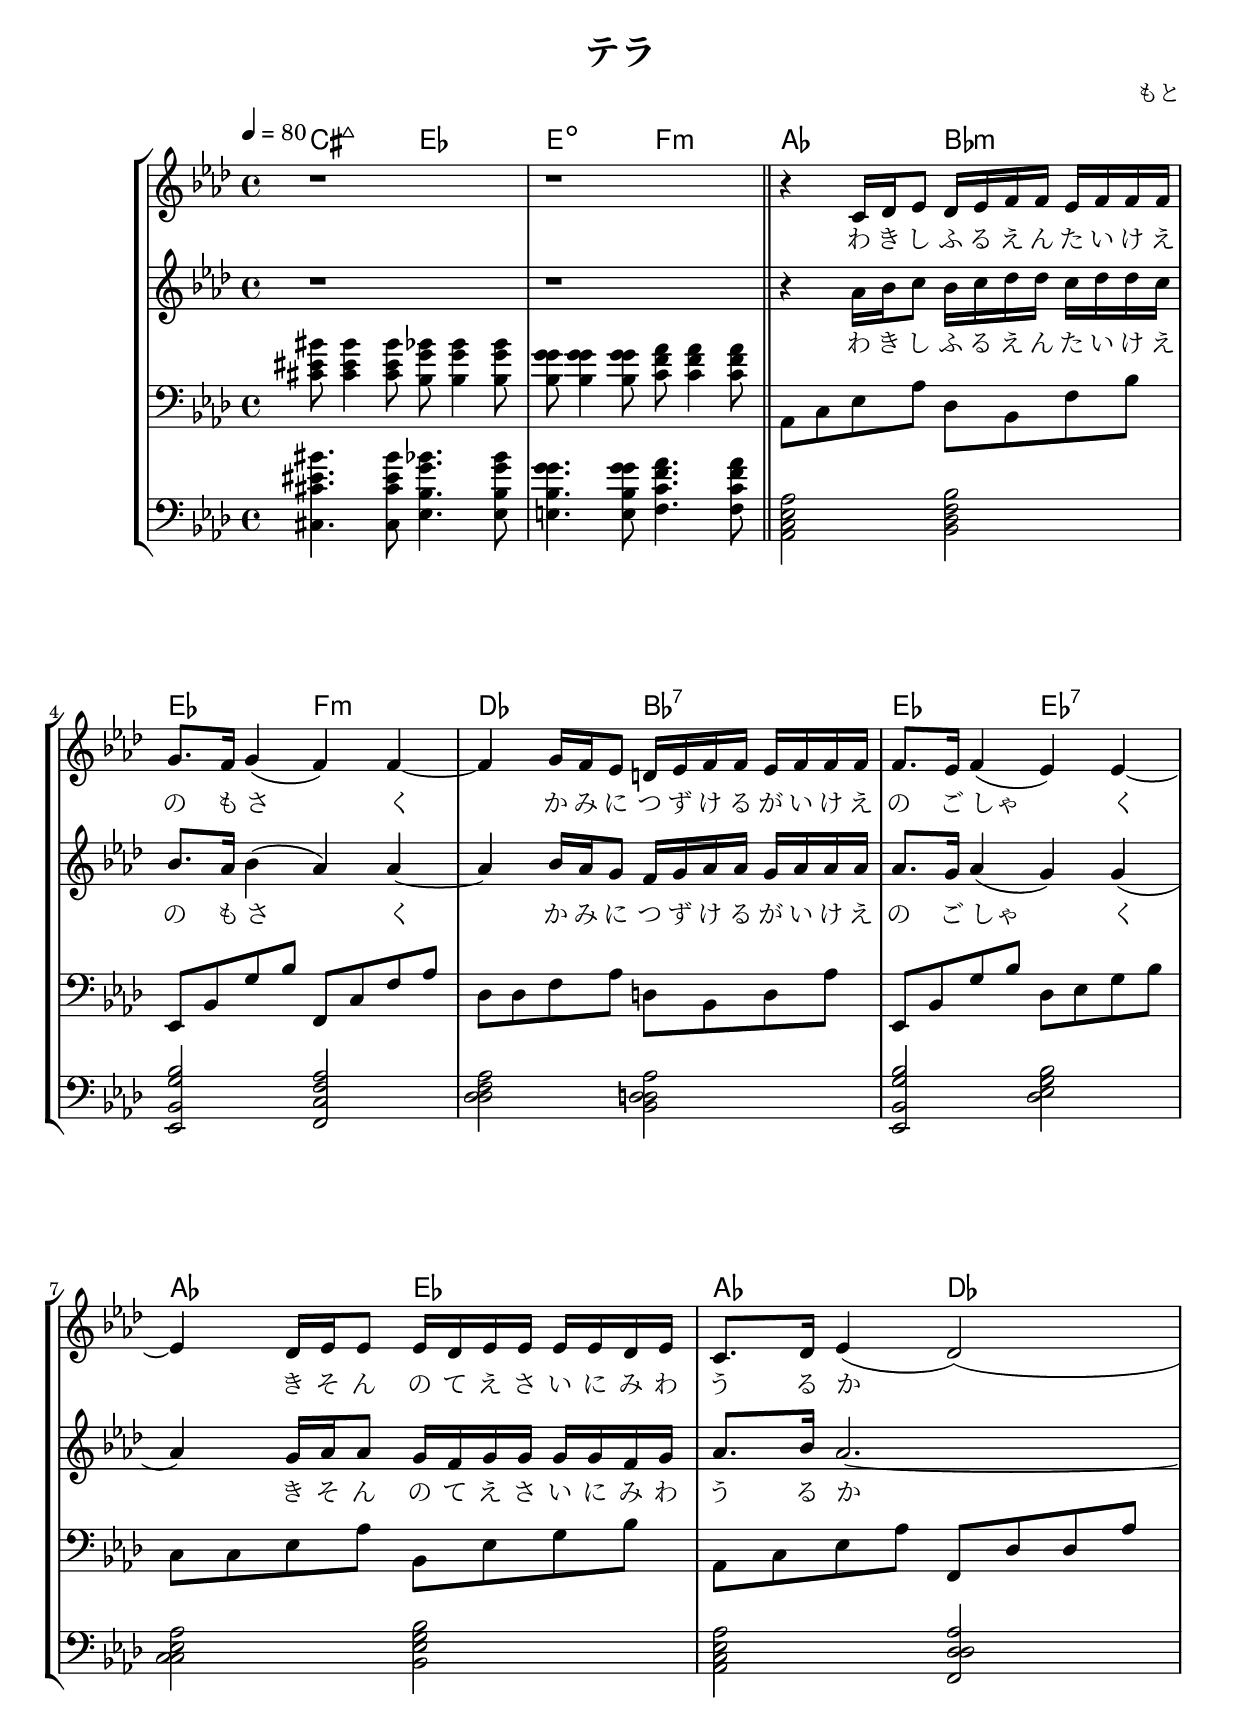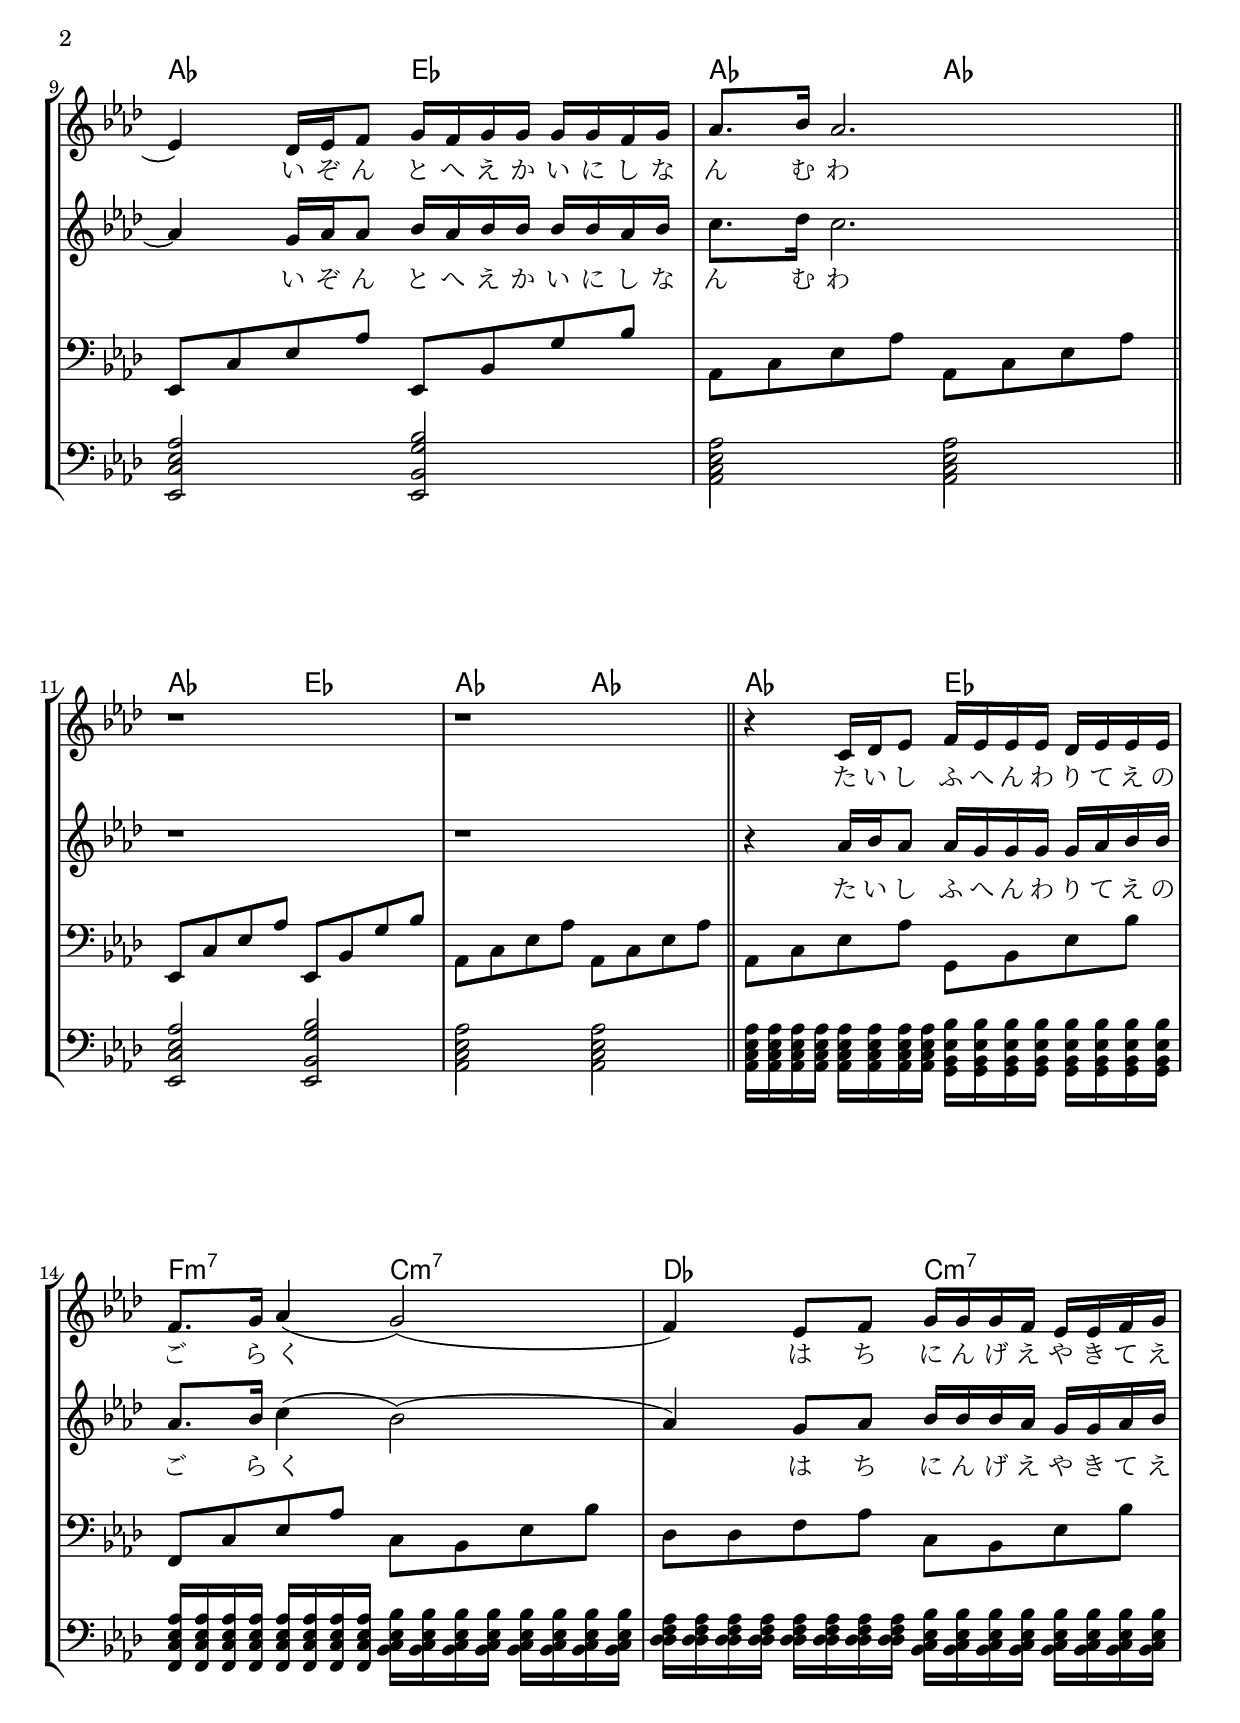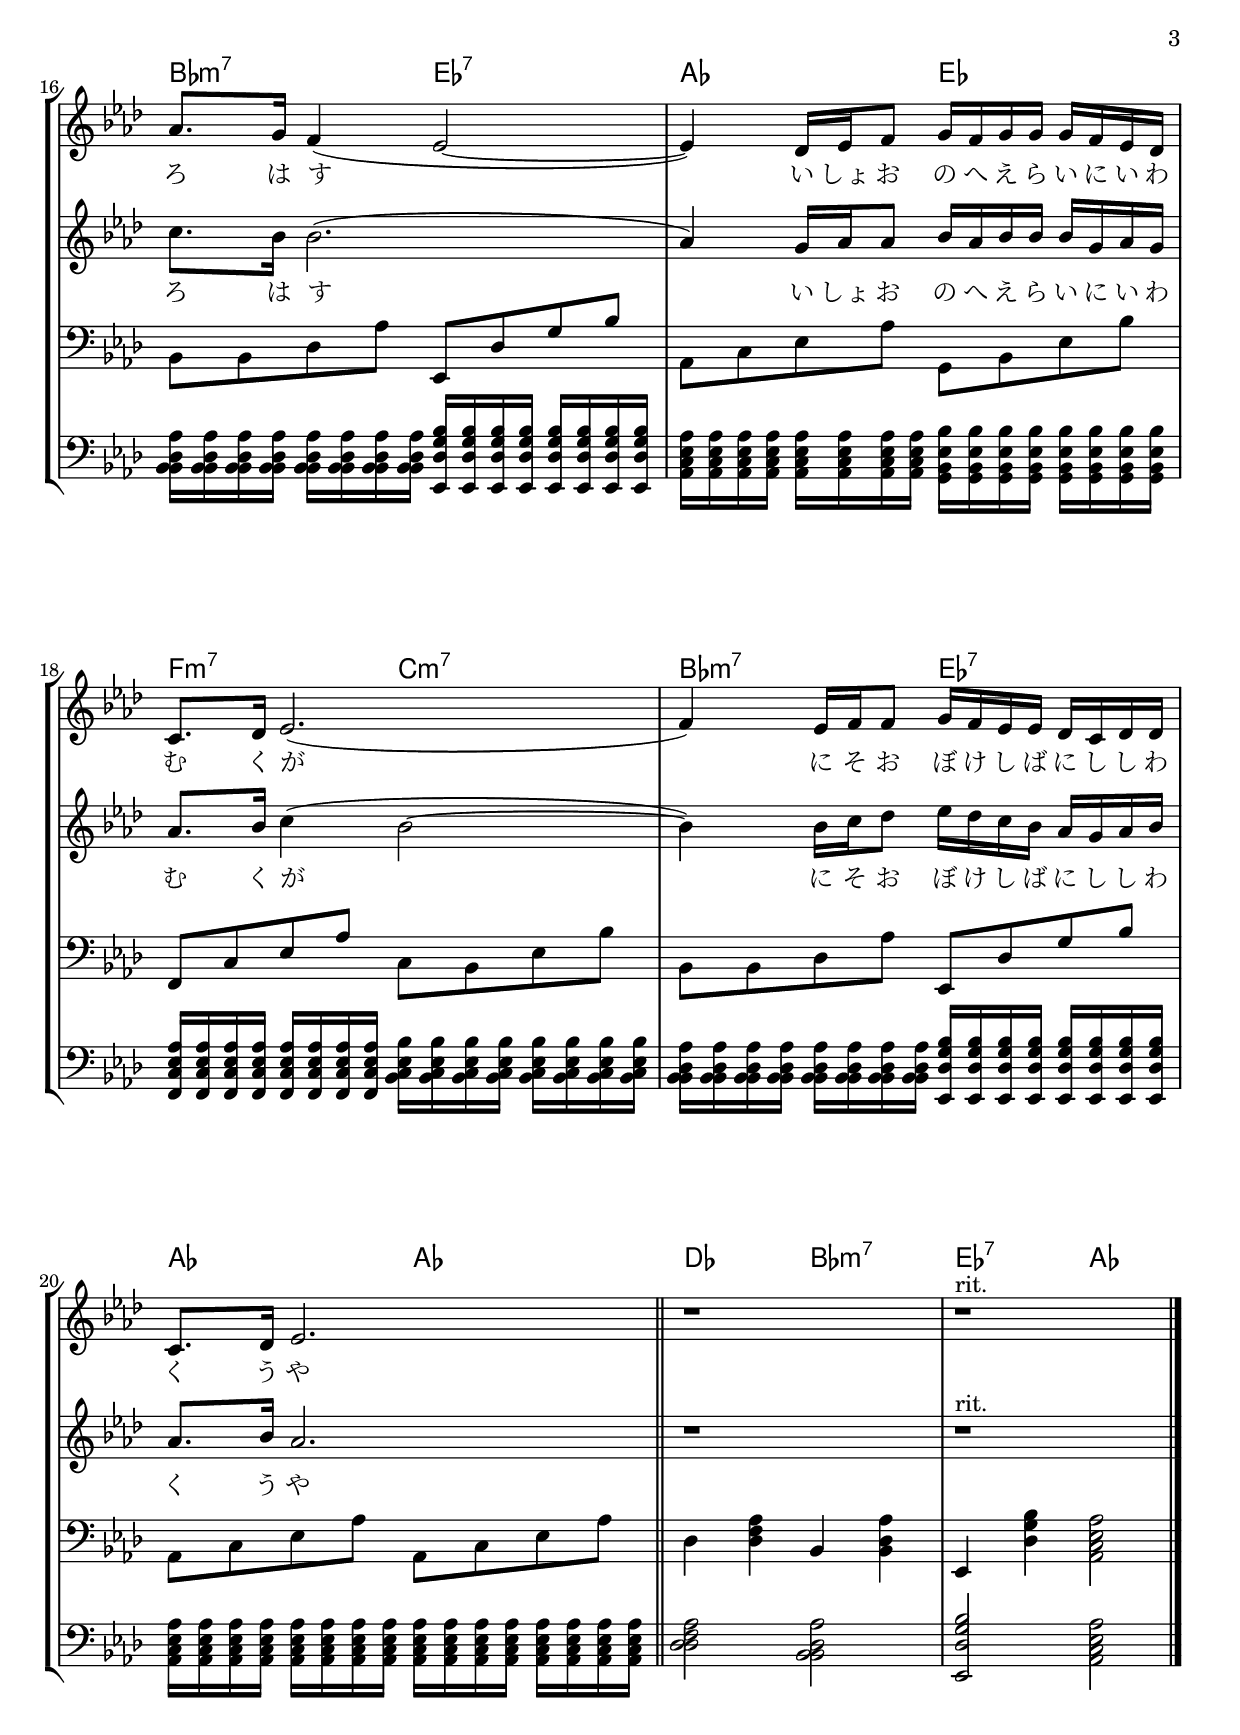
\version "2.12.1"

\header {
	title = \markup {テラ}
	composer = \markup \center-column {もと}
}

harmony = \chordmode {
	cis2:maj7 es e:dim f:m 

	as bes:m es f:m des bes:7 es es:7 as es as des as es as as 

	as es as as 

	as es f:min7 c:min7 des c:min7 bes:min7 es:7 as es f:min7 c:min7 bes:min7 es:7 as as 

	des bes:min7 es:7 as 
}

melody = {
	\key as \major
	\tempo 4 = 80
	r1 | r1   
	\set Staff.midiInstrument = #"mmi0.52"
	r4 c'16  des'16  es'8  des'16  es'16  f'16  f'16  es'16  f'16  f'16  f'16 
	g'8.  f'16  g'4  (f'4)  f'4~ 
	f'4  g'16  f'16  es'8  d'16  es'16  f'16  f'16  es'16  f'16  f'16  f'16 
	f'8.  es'16  f'4  (es'4)  es'4~ 
	es'4  des'16  es'16  es'8  es'16  des'16  es'16  es'16  es'16  es'16  des'16  es'16 
	c'8.  des'16  es'4  (des'2) 
	(es'4)  des'16  es'16  f'8  g'16  f'16  g'16  g'16  g'16  g'16  f'16  g'16 
	as'8.  bes'16  as'2.
	r1 | r1   
	\set Staff.midiInstrument = #"mmi0.52"
	r4 c'16  des'16  es'8  f'16  es'16  es'16  es'16  des'16  es'16  es'16  es'16 
	f'8.  g'16  as'4  (g'2) 
	(f'4)  es'8  f'8  g'16  g'16  g'16  f'16  es'16  es'16  f'16  g'16 
	as'8.  g'16  f'4  (es'2~ 
	es'4)  des'16  es'16  f'8  g'16  f'16  g'16  g'16  g'16  f'16  es'16  des'16 
	c'8.  des'16  es'2. 
	(f'4)  es'16  f'16  f'8  g'16  f'16  es'16  es'16  des'16  c'16  des'16  des'16 
	c'8.  des'16  es'2.
	r1 | r1^"rit." \bar "|."
}

words = \lyricmode {
	
	わ  き  し  ふ  る  え  ん  た  い  け  え  の  も  さ  く  か  み  に  つ  ず  け  る  が  い  け  え  の  ご  しゃ  く  き  そ  ん  の  て  え  さ  い  に  み  わ  う  る  か  い  ぞ  ん  と  へ  え  か  い  に  し  な  ん  む  わ  
	
	た  い  し  ふ  へ  ん  わ  り  て  え  の  ご  ら  く  は  ち  に  ん  げ  え  や  き  て  え  ろ  は  す  い  しょ  お  の  へ  え  ら  い  に  い  わ  む  く  が  に  そ  お  ぼ  け  し  ば  に  し  し  わ  く  う  や  
	
}

secondmelody = {
	\key as \major
	\tempo 4 = 80
	r1 | r1   
	\set Staff.midiInstrument = #"fss0.35"
	r4 as'16  bes'16  c''8  bes'16  c''16  des''16  des''16  c''16  des''16  des''16  c''16 
	bes'8.  as'16  bes'4  (as'4)  as'4~ 
	as'4  bes'16  as'16  g'8  f'16  g'16  as'16  as'16  g'16  as'16  as'16  as'16 
	as'8.  g'16  as'4  (g'4)  g'4 
	(as'4)  g'16  as'16  as'8  g'16  f'16  g'16  g'16  g'16  g'16  f'16  g'16 
	as'8.  bes'16  as'2.~ 
	as'4  g'16  as'16  as'8  bes'16  as'16  bes'16  bes'16  bes'16  bes'16  as'16  bes'16 
	c''8.  des''16  c''2.
	r1 | r1   
	\set Staff.midiInstrument = #"fss0.35"
	r4 as'16  bes'16  as'8  as'16  g'16  g'16  g'16  g'16  as'16  bes'16  bes'16 
	as'8.  bes'16  c''4  (bes'2) 
	(as'4)  g'8  as'8  bes'16  bes'16  bes'16  as'16  g'16  g'16  as'16  bes'16 
	c''8.  bes'16  bes'2. 
	(as'4)  g'16  as'16  as'8  bes'16  as'16  bes'16  bes'16  bes'16  g'16  as'16  g'16 
	as'8.  bes'16  c''4  (bes'2~ 
	bes'4)  bes'16  c''16  des''8  es''16  des''16  c''16  bes'16  as'16  g'16  as'16  bes'16 
	as'8.  bes'16  as'2.
	r1 | r1^"rit." \bar "|."
}

secondwords = \lyricmode {
	
	わ  き  し  ふ  る  え  ん  た  い  け  え  の  も  さ  く  か  み  に  つ  ず  け  る  が  い  け  え  の  ご  しゃ  く  き  そ  ん  の  て  え  さ  い  に  み  わ  う  る  か  い  ぞ  ん  と  へ  え  か  い  に  し  な  ん  む  わ  
	
	た  い  し  ふ  へ  ん  わ  り  て  え  の  ご  ら  く  は  ち  に  ん  げ  え  や  き  て  え  ろ  は  す  い  しょ  お  の  へ  え  ら  い  に  い  わ  む  く  が  に  そ  お  ぼ  け  し  ば  に  し  し  わ  く  う  や  
	
}

tempochange = {
	\tempo 4 = 80
	r1 | r1 \bar "||"
	\tempo 4 = 80
	r1 | r1 | r1 | r1 | r1 | r1 | r1 | r1 \bar "||"
	\tempo 4 = 80
	r1 | r1 \bar "||"
	\tempo 4 = 80
	r1 | r1 | r1 | r1 | r1 | r1 | r1 | r1 \bar "||"
	\tempo 4 = 80
	r1 | \tempo 4 = 60 r2 \tempo 4 = 53 r2 \bar "|."
}

mainacc = {
	\clef bass
	\set Staff.midiInstrument = #"Acoustic grand"
	\key as \major
	\tempo 4 = 80
	<cis' eis' bis'>8 <cis' eis' bis'>4 <cis' eis' bis'>8
	<bes g' bes'>8 <bes g' bes'>4 <bes g' bes'>8
	<bes g' g'>8 <bes g' g'>4 <bes g' g'>8
	<c' f' as'>8 <c' f' as'>4 <c' f' as'>8
	\bar "||"

	\set Staff.midiInstrument = #"Acoustic Guitar (steel)"
	as,8 c8 es8 as8
	des8 bes,8 f8 bes8
	es,8 bes,8 g8 bes8
	f,8 c8 f8 as8
	des8 des8 f8 as8
	d8 bes,8 d8 as8
	es,8 bes,8 g8 bes8
	des8 es8 g8 bes8
	c8 c8 es8 as8
	bes,8 es8 g8 bes8
	as,8 c8 es8 as8
	f,8 des8 des8 as8
	es,8 c8 es8 as8
	es,8 bes,8 g8 bes8
	as,8 c8 es8 as8
	as,8 c8 es8 as8
	\bar "||"

	\set Staff.midiInstrument = #"Bright Acoustic"
	es,8 c8 es8 as8
	es,8 bes,8 g8 bes8
	as,8 c8 es8 as8
	as,8 c8 es8 as8
	\bar "||"

	\set Staff.midiInstrument = #"Acoustic grand"
	as,8 c8 es8 as8
	g,8 bes,8 es8 bes8
	f,8 c8 es8 as8
	c8 bes,8 es8 bes8
	des8 des8 f8 as8
	c8 bes,8 es8 bes8
	bes,8 bes,8 des8 as8
	es,8 des8 g8 bes8
	as,8 c8 es8 as8
	g,8 bes,8 es8 bes8
	f,8 c8 es8 as8
	c8 bes,8 es8 bes8
	bes,8 bes,8 des8 as8
	es,8 des8 g8 bes8
	as,8 c8 es8 as8
	as,8 c8 es8 as8
	\bar "||"

	\set Staff.midiInstrument = #"Bright Acoustic"
	des4 <des f as>4
	bes,4 <bes, des as>4
	es,4 <des g bes>4
	<as, c es as>2
	\bar "|."
}

subacc = {
	\clef bass
	\set Staff.midiInstrument = #"Electric Guitar (clean)"
	\key as \major
	\tempo 4 = 80
	<cis cis' eis' bis'>4. <cis cis' eis' bis'>8
	<es bes g' bes'>4. <es bes g' bes'>8
	<e bes g' g'>4. <e bes g' g'>8
	<f c' f' as'>4. <f c' f' as'>8
	\bar "||"

	\set Staff.midiInstrument = #"Acoustic grand"
	<as, c es as>2
	<des bes, f bes>2
	<es, bes, g bes>2
	<f, c f as>2
	<des des f as>2
	<d bes, d as>2
	<es, bes, g bes>2
	<des es g bes>2
	<c c es as>2
	<bes, es g bes>2
	<as, c es as>2
	<f, des des as>2
	<es, c es as>2
	<es, bes, g bes>2
	<as, c es as>2
	<as, c es as>2
	\bar "||"

	\set Staff.midiInstrument = #"Electric Guitar (clean)"
	<es, c es as>2
	<es, bes, g bes>2
	<as, c es as>2
	<as, c es as>2
	\bar "||"

	\set Staff.midiInstrument = #"Electric Guitar (clean)"
	<as, c es as>16 <as, c es as>16 <as, c es as>16 <as, c es as>16 <as, c es as>16 <as, c es as>16 <as, c es as>16 <as, c es as>16
	 <g, bes, es bes>16 <g, bes, es bes>16 <g, bes, es bes>16 <g, bes, es bes>16 <g, bes, es bes>16 <g, bes, es bes>16 <g, bes, es bes>16 <g, bes, es bes>16
	 <f, c es as>16 <f, c es as>16 <f, c es as>16 <f, c es as>16 <f, c es as>16 <f, c es as>16 <f, c es as>16 <f, c es as>16
	 <c bes, es bes>16 <c bes, es bes>16 <c bes, es bes>16 <c bes, es bes>16 <c bes, es bes>16 <c bes, es bes>16 <c bes, es bes>16 <c bes, es bes>16
	 <des des f as>16 <des des f as>16 <des des f as>16 <des des f as>16 <des des f as>16 <des des f as>16 <des des f as>16 <des des f as>16
	 <c bes, es bes>16 <c bes, es bes>16 <c bes, es bes>16 <c bes, es bes>16 <c bes, es bes>16 <c bes, es bes>16 <c bes, es bes>16 <c bes, es bes>16
	 <bes, bes, des as>16 <bes, bes, des as>16 <bes, bes, des as>16 <bes, bes, des as>16 <bes, bes, des as>16 <bes, bes, des as>16 <bes, bes, des as>16 <bes, bes, des as>16
	 <es, des g bes>16 <es, des g bes>16 <es, des g bes>16 <es, des g bes>16 <es, des g bes>16 <es, des g bes>16 <es, des g bes>16 <es, des g bes>16
	 <as, c es as>16 <as, c es as>16 <as, c es as>16 <as, c es as>16 <as, c es as>16 <as, c es as>16 <as, c es as>16 <as, c es as>16
	 <g, bes, es bes>16 <g, bes, es bes>16 <g, bes, es bes>16 <g, bes, es bes>16 <g, bes, es bes>16 <g, bes, es bes>16 <g, bes, es bes>16 <g, bes, es bes>16
	 <f, c es as>16 <f, c es as>16 <f, c es as>16 <f, c es as>16 <f, c es as>16 <f, c es as>16 <f, c es as>16 <f, c es as>16
	 <c bes, es bes>16 <c bes, es bes>16 <c bes, es bes>16 <c bes, es bes>16 <c bes, es bes>16 <c bes, es bes>16 <c bes, es bes>16 <c bes, es bes>16
	 <bes, bes, des as>16 <bes, bes, des as>16 <bes, bes, des as>16 <bes, bes, des as>16 <bes, bes, des as>16 <bes, bes, des as>16 <bes, bes, des as>16 <bes, bes, des as>16
	 <es, des g bes>16 <es, des g bes>16 <es, des g bes>16 <es, des g bes>16 <es, des g bes>16 <es, des g bes>16 <es, des g bes>16 <es, des g bes>16
	 <as, c es as>16 <as, c es as>16 <as, c es as>16 <as, c es as>16 <as, c es as>16 <as, c es as>16 <as, c es as>16 <as, c es as>16
	 <as, c es as>16 <as, c es as>16 <as, c es as>16 <as, c es as>16 <as, c es as>16 <as, c es as>16 <as, c es as>16 <as, c es as>16
	\bar "||"

	\set Staff.midiInstrument = #"Electric Guitar (clean)"
	<des des f as>2
	<bes, bes, des as>2
	<es, des g bes>2
	<as, c es as>2
	\bar "|."
}

percA = {
	\drummode {
	\times 16/12{ cymr8. cymr8 cymr16 cymr8. cymr8 cymr16 } |\times 16/12{ cymr8. cymr8 cymr4. r16 } \bar "||"
	\times 16/12{ cymr8. cymr8 cymr16 cymr8. cymr8 cymr16 } |\times 16/12{ r8. cymr8 cymr16 cymr8. cymr8 cymr16 } |\times 16/12{ cymr8. cymr8 cymr16 cymr8. cymr8 cymr16 } |\times 16/12{ r8. cymr8 cymr16 cymr8. cymr8 cymr16 } |\times 16/12{ cymr8. cymr8 cymr16 cymr8. cymr8 cymr16 } |\times 16/12{ r8. cymr8 cymr16 cymr8. cymr8 cymr16 } |\times 16/12{ cymr8. cymr8 cymr16 cymr8. cymr8 cymr16 } |\times 16/12{ cymr8. cymr8 cymr4. r16 } \bar "||"
	\times 16/12{ cymr8. cymr8 cymr16 cymr8. cymr8 cymr16 } |\times 16/12{ cymr8. cymr8 cymr4. r16 } \bar "||"
	\times 16/12{ cymr8. cymr8 cymr16 cymr8. cymr8 cymr16 } |\times 16/12{ r8. cymr8 cymr16 cymr8. cymr8 cymr16 } |\times 16/12{ cymr8. cymr8 cymr16 cymr8. cymr8 cymr16 } |\times 16/12{ r8. cymr8 cymr16 cymr8. cymr8 cymr16 } |\times 16/12{ cymr8. cymr8 cymr16 cymr8. cymr8 cymr16 } |\times 16/12{ r8. cymr8 cymr16 cymr8. cymr8 cymr16 } |\times 16/12{ cymr8. cymr8 cymr16 cymr8. cymr8 cymr16 } |\times 16/12{ cymr8. cymr8 cymr4. r16 } \bar "||"
	\times 16/12{ cymr8. cymr8 cymr16 cymr8. cymr8 cymr16 } |\times 16/12{ cymr8. cymr8 cymr4. r16 } \bar "|."
	}
}

percB = {
	\drummode {
	\times 16/12{ r2 r8 hhp8 } |\times 16/12{ r2. } \bar "||"
	\times 16/12{ r2 r8 hhp8 } |\times 16/12{ r2. } |\times 16/12{ r2 r8 hhp8 } |\times 16/12{ hhp2. } |\times 16/12{ r2 r8 hhp8 } |\times 16/12{ r2. } |\times 16/12{ r2 r8 hhp8 } |\times 16/12{ hhp2. } \bar "||"
	\times 16/12{ r2 r8 hhp8 } |\times 16/12{ r2. } \bar "||"
	\times 16/12{ r2 r8 hhp8 } |\times 16/12{ r2. } |\times 16/12{ r2 r8 hhp8 } |\times 16/12{ hhp2. } |\times 16/12{ r2 r8 hhp8 } |\times 16/12{ r2. } |\times 16/12{ r2 r8 hhp8 } |\times 16/12{ hhp2. } \bar "||"
	\times 16/12{ r2 r8 hhp8 } |\times 16/12{ r2. } \bar "|."
	}
}

percC = {
	\drummode {
	\times 16/12{ bd4. bd4 r16 bd16 } |\times 16/12{ bd4 r16 bd16 bd4. } \bar "||"
	\times 16/12{ bd4. bd4 r16 bd16 } |\times 16/12{ bd4. bd4. } |\times 16/12{ bd4. bd4 r16 bd16 } |\times 16/12{ bd4. bd4 r16 bd16 } |\times 16/12{ bd4. bd4 r16 bd16 } |\times 16/12{ bd4. bd4. } |\times 16/12{ bd4. bd4 r16 bd16 } |\times 16/12{ bd4 r16 bd16 bd4. } \bar "||"
	\times 16/12{ bd4. bd4 r16 bd16 } |\times 16/12{ bd4 r16 bd16 bd4. } \bar "||"
	\times 16/12{ bd4. bd4 r16 bd16 } |\times 16/12{ bd4. bd4. } |\times 16/12{ bd4. bd4 r16 bd16 } |\times 16/12{ bd4. bd4 r16 bd16 } |\times 16/12{ bd4. bd4 r16 bd16 } |\times 16/12{ bd4. bd4. } |\times 16/12{ bd4. bd4 r16 bd16 } |\times 16/12{ bd4 r16 bd16 bd4. } \bar "||"
	\times 16/12{ bd4. bd4 r16 bd16 } |\times 16/12{ bd4 r16 bd16 bd4. } \bar "|."
	}
}

percD = {
	\drummode {
	\times 16/12{ r2. } |\times 16/12{ rb2. } \bar "||"
	\times 16/12{ r2. } |\times 16/12{ rb2. } |\times 16/12{ r2. } |\times 16/12{ rb2. } |\times 16/12{ r2. } |\times 16/12{ rb2. } |\times 16/12{ r2. } |\times 16/12{ rb2. } \bar "||"
	\times 16/12{ r2. } |\times 16/12{ rb2. } \bar "||"
	\times 16/12{ r2. } |\times 16/12{ rb2. } |\times 16/12{ r2. } |\times 16/12{ rb2. } |\times 16/12{ r2. } |\times 16/12{ rb2. } |\times 16/12{ r2. } |\times 16/12{ rb2. } \bar "||"
	\times 16/12{ r2. } |\times 16/12{ rb2. } \bar "|."
	}
}

percE = {
	\drummode {
	r1 |\times 16/12{ r4. sn8 sn4 } \bar "||"
	r1 |r1 |r1 |r1 |r1 |r1 |r1 |\times 16/12{ r4. sn8 sn4 } \bar "||"
	r1 |\times 16/12{ r4. sn8 sn4 } \bar "||"
	r1 |r1 |r1 |r1 |r1 |r1 |r1 |\times 16/12{ r4. sn8 sn4 } \bar "||"
	r1 |\times 16/12{ r4. sn8 sn4 } \bar "|."
	}
}

percF = {
	\drummode {
	r1 |\times 16/12{ r2 r16 tommh16 tommh8 } \bar "||"
	r1 |r1 |r1 |r1 |r1 |r1 |r1 |\times 16/12{ r2 r16 tommh16 tommh8 } \bar "||"
	r1 |\times 16/12{ r2 r16 tommh16 tommh8 } \bar "||"
	r1 |r1 |r1 |r1 |r1 |r1 |r1 |\times 16/12{ r2 r16 tommh16 tommh8 } \bar "||"
	r1 |\times 16/12{ r2 r16 tommh16 tommh8 } \bar "|."
	}
}

percG = {
	\drummode {
	r1 |\times 16/12{ r2 r8. toml16 } \bar "||"
	r1 |r1 |r1 |r1 |r1 |r1 |r1 |\times 16/12{ r2 r8. toml16 } \bar "||"
	r1 |\times 16/12{ r2 r8. toml16 } \bar "||"
	r1 |r1 |r1 |r1 |r1 |r1 |r1 |\times 16/12{ r2 r8. toml16 } \bar "||"
	r1 |\times 16/12{ r2 r8. toml16 } \bar "|."
	}
}

\score {
	<<
		\new StaffGroup <<
			\new ChordNames {\harmony}
			\new Voice = "melody" {\melody}
			\new Lyrics \lyricsto "melody" \words
			\new Voice = "secondmelody" {\secondmelody}
			\new Lyrics \lyricsto "secondmelody" \secondwords
			\new Staff = "mainacc" {\mainacc}
			\new Staff = "subacc" {\subacc}
		>>
	>>
	\layout { }
}
